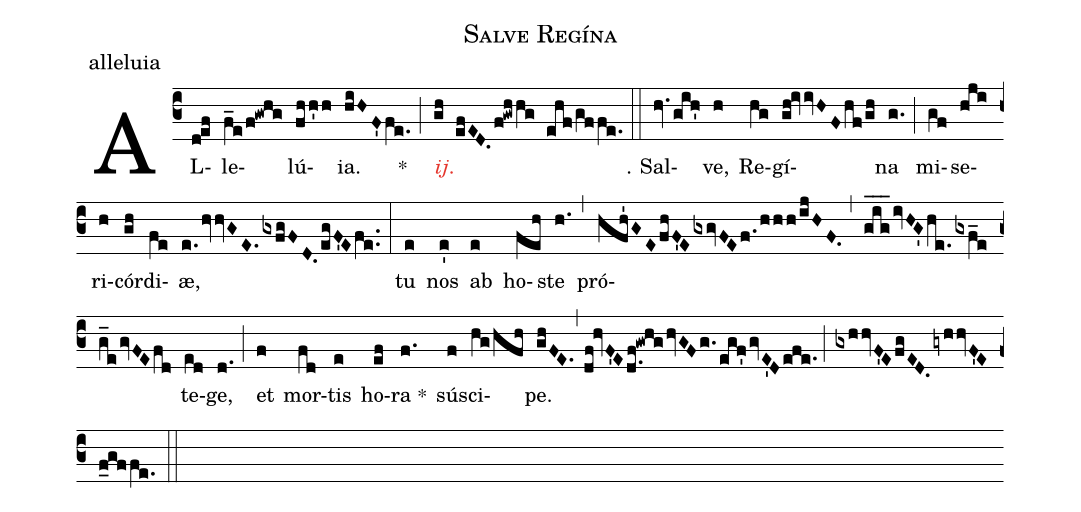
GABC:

name:Salve Regína;
office-part:alleluia;
%%
(c3) AL(d!ef)le(f_e/f!gwhg)lú(fhh'h)ia.(hiHF'fe.) *(;)
<c><i>ij</i>.</c>(gh efED.f!gwhhg ehf/gffe.) (::)
℣. Sal(hv.gih')ve,(h) Re(hg)gí(gh!ivvHFhf/gh)na(g.) (;)
mi(gf)se(hji)ri(h)cór(gh)di(fe)æ,(e.hvvGE.gxfgFD.egF'Efe..) (:)
tu(e) nos(e') ab(e) ho(feh)ste(h.) (,)
pró(hfh'GE/fhF'EgxgvFEf./hhh/ijHF.,gig___ivHG'he.gxf_e/g_egvFEfd)te(ed)ge,(d.) (;)
et(f) mor(fd)tis(e) ho(ef)ra *(f.) sús(f)ci(hg/hfh)pe.(ghFE.,df!hvF'Ed.f!gwhghvGFg./egf'gvE'Defe.;gxhhvF'EfgED.gyhhvF'Ef_gffe.) (::)
